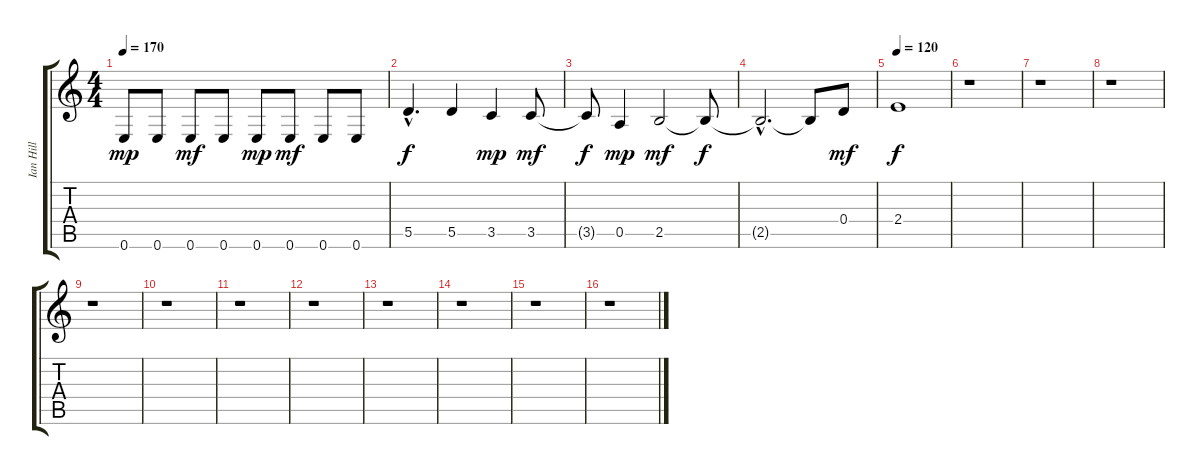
\track ("Ian Hill" "Ian Hill") {instrument electricbasspick}
\staff {score tabs}
\tuning (E4 B3 G3 D3 A2 E2) {hide}
\ts (4 4)
\tempo 170
\clef g2
\ks c
0.6.8{dy mp} 0.6.8 0.6.8{dy mf} 0.6.8 0.6.8{dy mp} 0.6.8{dy mf} 0.6.8 0.6.8 |
5.5{hac}.4{d dy f} 5.5.4 3.5.4{dy mp} 3.5.8{dy mf} |
3.5{t}.8{dy f} 0.5.4{dy mp} 2.5.2{dy mf} 2.5{t}.8{dy f} |
2.5{hac t}.2{d} 2.5{t}.8 0.4.8{dy mf} |
\tempo 120
2.4.1{dy f} |
r.1 |
r.1 |
r.1 |
r.1 |
r.1 |
r.1 |
r.1 |
r.1 |
r.1 |
r.1 |
r.1
